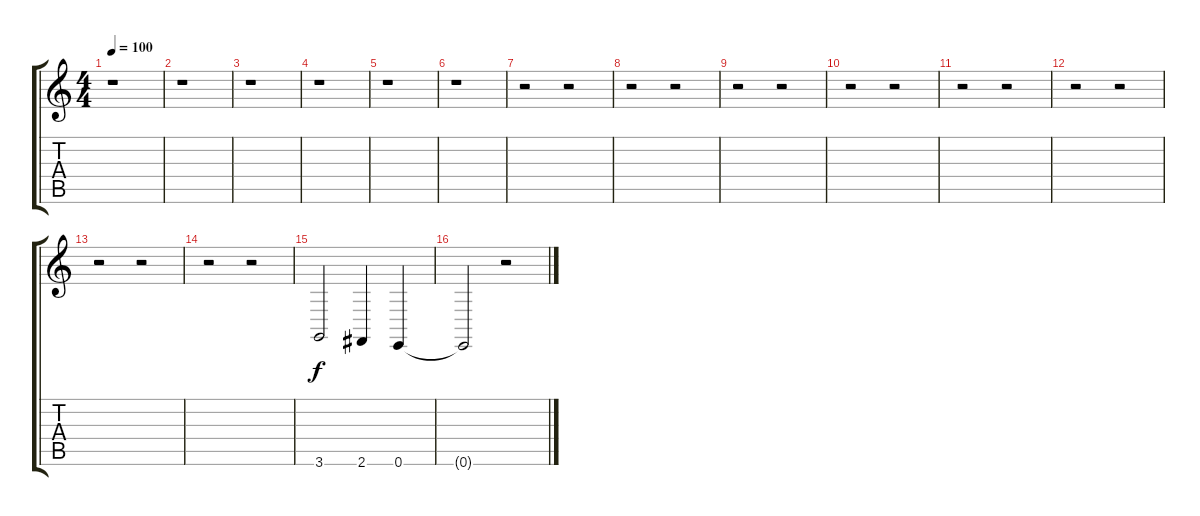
\track "" {instrument lead2sawtooth}
\staff {score tabs}
\tuning (E4 B3 G3 D3 A2 E2) {hide}
\ts (4 4)
\tempo 100
\clef g2
\ks c
r.1{dy f instrument lead2sawtooth} |
r.1 |
r.1 |
r.1 |
r.1 |
r.1 |
r.2 r.2 |
r.2 r.2 |
r.2 r.2 |
r.2 r.2 |
r.2 r.2 |
r.2 r.2 |
r.2 r.2 |
r.2 r.2 |
3.6.2 2.6.4 0.6.4 |
0.6{t}.2 r.2
